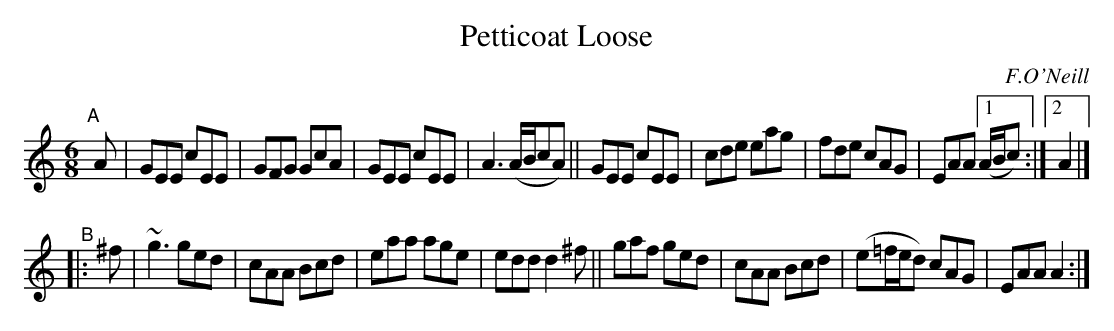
X:1
T: Petticoat Loose
O: F.O'Neill
M: 6/8
L: 1/8
K: Am
"^A"[|] A |\
GEE cEE | GFG GcA | GEE cEE | A3 (A/B/cA) ||\
GEE cEE | cde eag | fde cAG | EAA [1 (A/B/c) :|2 A2 |]
"^B"|: ^f |\
~g3 ged | cAA Bcd | eaa age | edd d2^f ||\
gaf ged | cAA Bcd | (e=f/e/d) cAG | EAA A2 :|
